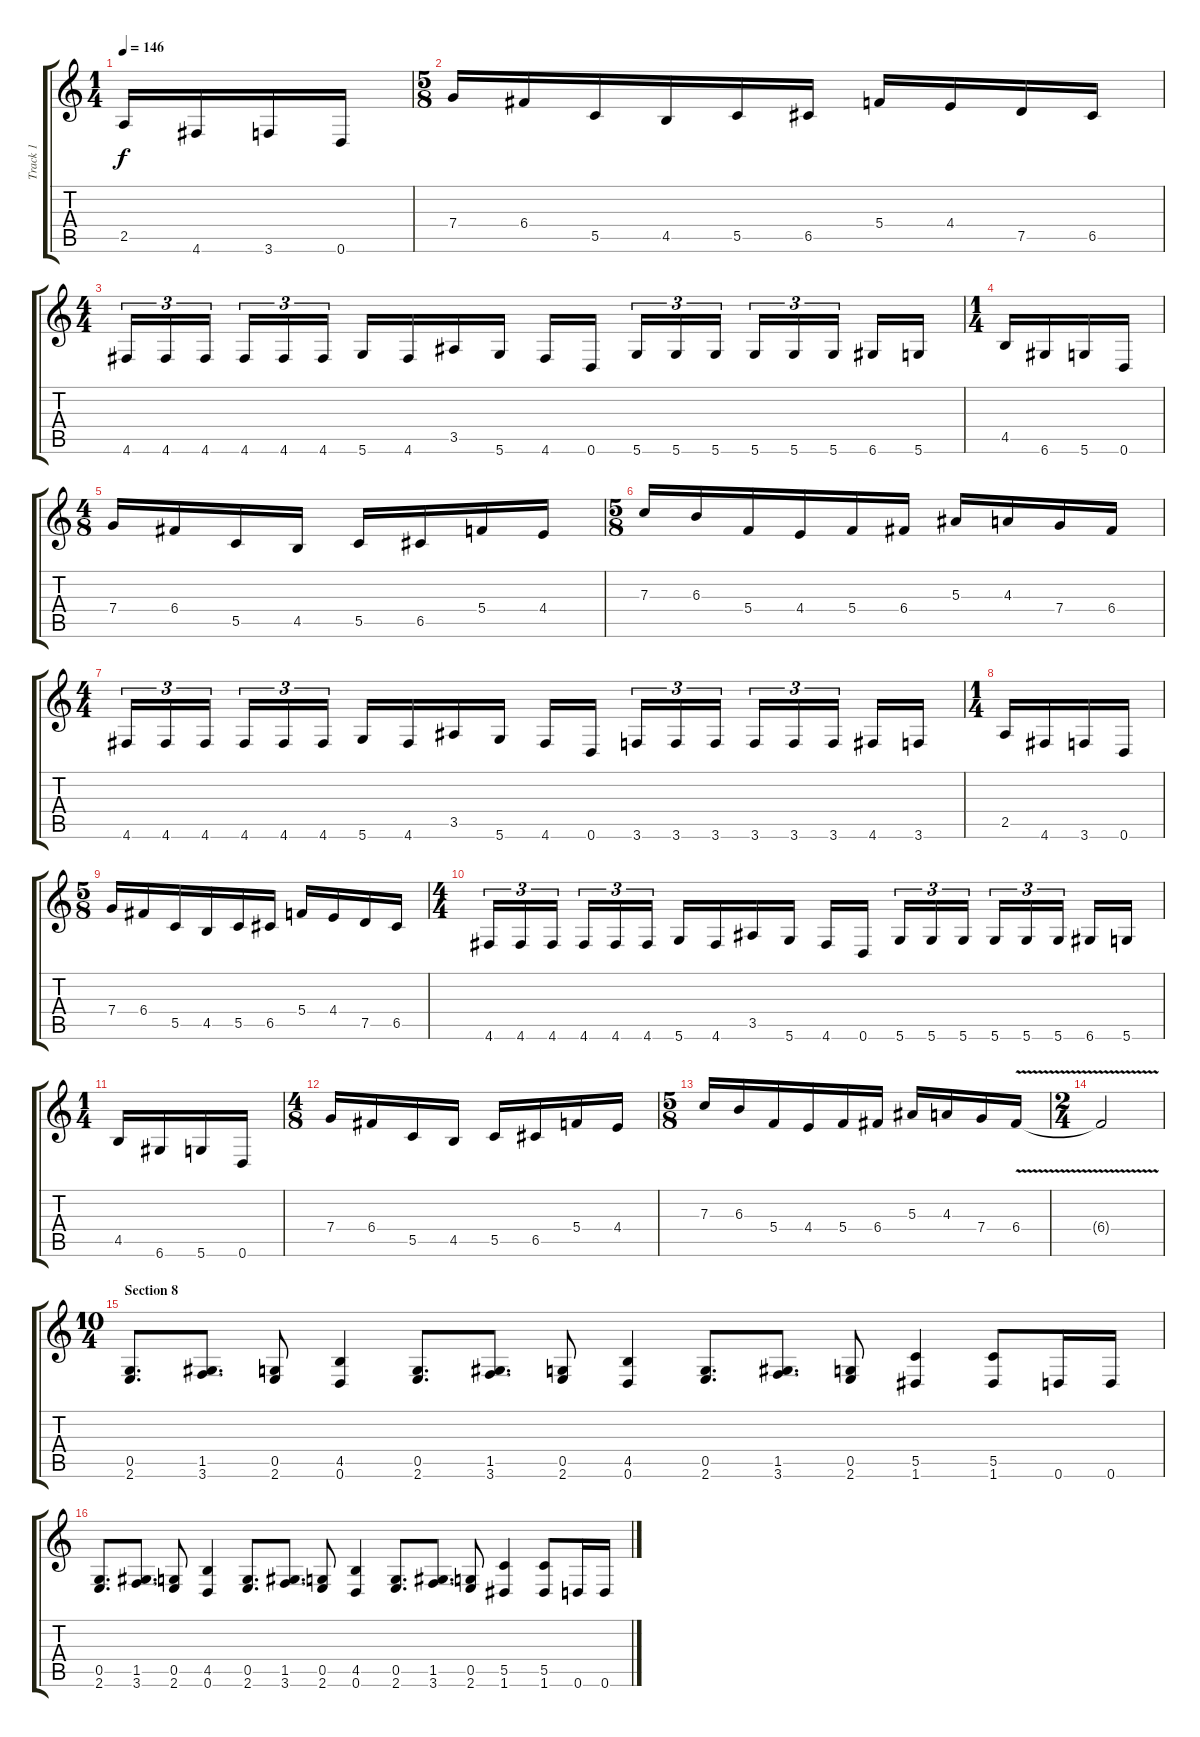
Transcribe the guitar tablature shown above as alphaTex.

\track ("Track 1" "Track 1") {instrument distortionguitar}
\staff {score tabs}
\tuning (D4 A3 F3 C3 G2 D2) {hide}
\ts (1 4)
\tempo 146
\clef g2
\ks c
2.5.16{dy f} 4.6.16 3.6.16 0.6.16 |
\ts (5 8)
7.4.16 6.4.16 5.5.16 4.5.16 5.5.16 6.5.16 5.4.16 4.4.16 7.5.16 6.5.16 |
\ts (4 4)
4.6.16{tu (3 2)} 4.6.16{tu (3 2)} 4.6.16{tu (3 2) beam splitsecondary} 4.6.16{tu (3 2)} 4.6.16{tu (3 2)} 4.6.16{tu (3 2)} 5.6.16 4.6.16 3.5.16 5.6.16 4.6.16 0.6.16{beam splitsecondary} 5.6.16{tu (3 2)} 5.6.16{tu (3 2)} 5.6.16{tu (3 2)} 5.6.16{tu (3 2)} 5.6.16{tu (3 2)} 5.6.16{tu (3 2) beam splitsecondary} 6.6.16 5.6.16 |
\ts (1 4)
4.5.16 6.6.16 5.6.16 0.6.16 |
\ts (4 8)
7.4.16 6.4.16 5.5.16 4.5.16 5.5.16 6.5.16 5.4.16 4.4.16 |
\ts (5 8)
7.3.16 6.3.16 5.4.16 4.4.16 5.4.16 6.4.16 5.3.16 4.3.16 7.4.16 6.4.16 |
\ts (4 4)
4.6.16{tu (3 2)} 4.6.16{tu (3 2)} 4.6.16{tu (3 2) beam splitsecondary} 4.6.16{tu (3 2)} 4.6.16{tu (3 2)} 4.6.16{tu (3 2)} 5.6.16 4.6.16 3.5.16 5.6.16 4.6.16 0.6.16{beam splitsecondary} 3.6.16{tu (3 2)} 3.6.16{tu (3 2)} 3.6.16{tu (3 2)} 3.6.16{tu (3 2)} 3.6.16{tu (3 2)} 3.6.16{tu (3 2) beam splitsecondary} 4.6.16 3.6.16 |
\ts (1 4)
2.5.16 4.6.16 3.6.16 0.6.16 |
\ts (5 8)
7.4.16 6.4.16 5.5.16 4.5.16 5.5.16 6.5.16 5.4.16 4.4.16 7.5.16 6.5.16 |
\ts (4 4)
4.6.16{tu (3 2)} 4.6.16{tu (3 2)} 4.6.16{tu (3 2) beam splitsecondary} 4.6.16{tu (3 2)} 4.6.16{tu (3 2)} 4.6.16{tu (3 2)} 5.6.16 4.6.16 3.5.16 5.6.16 4.6.16 0.6.16{beam splitsecondary} 5.6.16{tu (3 2)} 5.6.16{tu (3 2)} 5.6.16{tu (3 2)} 5.6.16{tu (3 2)} 5.6.16{tu (3 2)} 5.6.16{tu (3 2) beam splitsecondary} 6.6.16 5.6.16 |
\ts (1 4)
4.5.16 6.6.16 5.6.16 0.6.16 |
\ts (4 8)
7.4.16 6.4.16 5.5.16 4.5.16 5.5.16 6.5.16 5.4.16 4.4.16 |
\ts (5 8)
7.3.16 6.3.16 5.4.16 4.4.16 5.4.16 6.4.16 5.3.16 4.3.16 7.4.16 6.4{v}.16 |
\ts (2 4)
6.4{t}.2 |
\ts (10 4)
\section ("" "Section 8")
(0.5 2.6).8{d} (1.5 3.6).8{d} (0.5 2.6).8 (4.5 0.6).4 (0.5 2.6).8{d} (1.5 3.6).8{d} (0.5 2.6).8 (4.5 0.6).4 (0.5 2.6).8{d} (1.5 3.6).8{d} (0.5 2.6).8 (5.5 1.6).4 (5.5 1.6).8 0.6.16 0.6.16 |
(0.5 2.6).8{d} (1.5 3.6).8{d} (0.5 2.6).8 (4.5 0.6).4 (0.5 2.6).8{d} (1.5 3.6).8{d} (0.5 2.6).8 (4.5 0.6).4 (0.5 2.6).8{d} (1.5 3.6).8{d} (0.5 2.6).8 (5.5 1.6).4 (5.5 1.6).8 0.6.16 0.6.16
